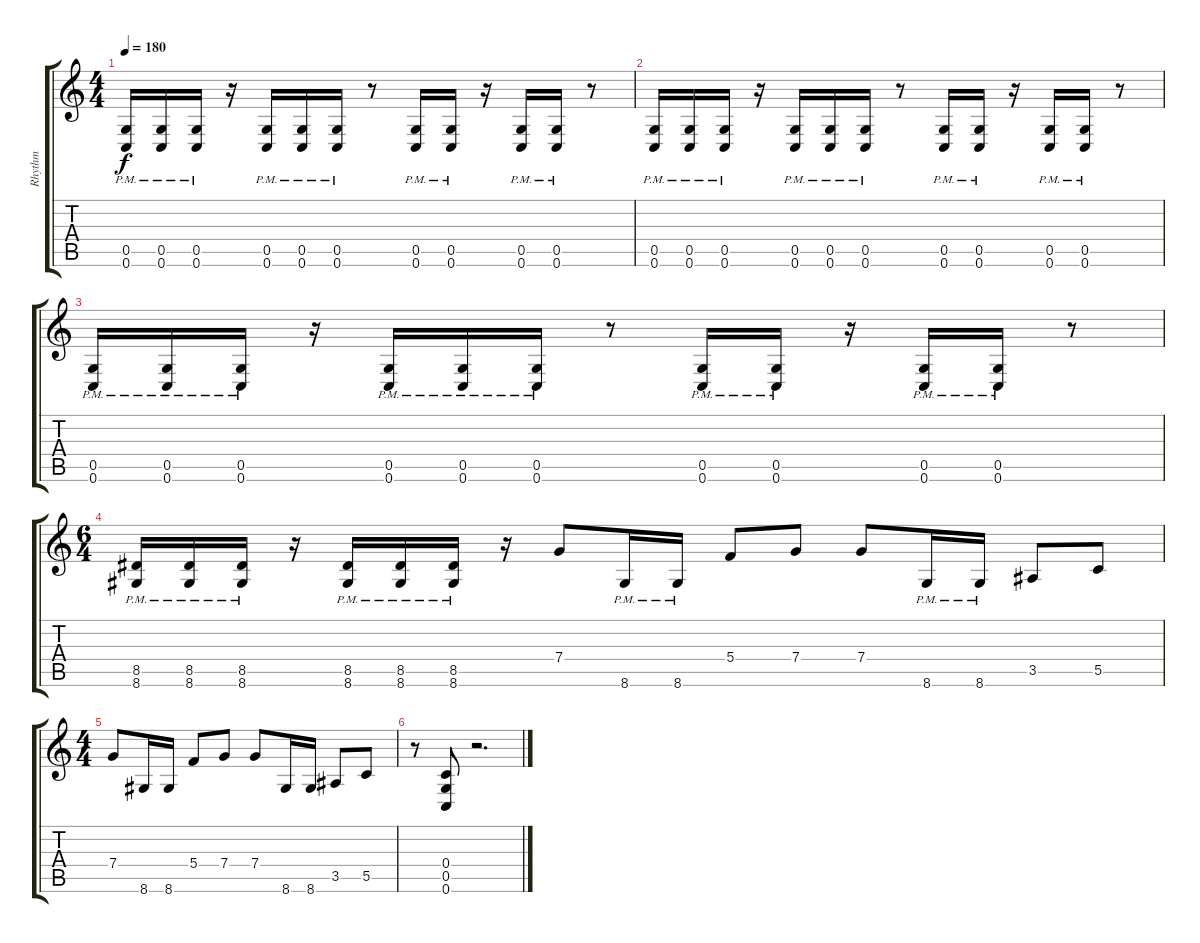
\track ("Rhythm" "Rhythm") {instrument distortionguitar}
\staff {score tabs}
\tuning (D4 A3 F3 C3 G2 C2) {hide}
\ts (4 4)
\tempo 180
\clef g2
\ks c
(0.5{pm} 0.6{pm}).16{dy f} (0.5{pm} 0.6{pm}).16 (0.5{pm} 0.6{pm}).16 r.16 (0.5{pm} 0.6{pm}).16 (0.5{pm} 0.6{pm}).16 (0.5{pm} 0.6{pm}).16 r.8 (0.5{pm} 0.6{pm}).16 (0.5{pm} 0.6{pm}).16 r.16 (0.5{pm} 0.6{pm}).16 (0.5{pm} 0.6{pm}).16 r.8 |
(0.5{pm} 0.6{pm}).16 (0.5{pm} 0.6{pm}).16 (0.5{pm} 0.6{pm}).16 r.16 (0.5{pm} 0.6{pm}).16 (0.5{pm} 0.6{pm}).16 (0.5{pm} 0.6{pm}).16 r.8 (0.5{pm} 0.6{pm}).16 (0.5{pm} 0.6{pm}).16 r.16 (0.5{pm} 0.6{pm}).16 (0.5{pm} 0.6{pm}).16 r.8 |
(0.5{pm} 0.6{pm}).16 (0.5{pm} 0.6{pm}).16 (0.5{pm} 0.6{pm}).16 r.16 (0.5{pm} 0.6{pm}).16 (0.5{pm} 0.6{pm}).16 (0.5{pm} 0.6{pm}).16 r.8 (0.5{pm} 0.6{pm}).16 (0.5{pm} 0.6{pm}).16 r.16 (0.5{pm} 0.6{pm}).16 (0.5{pm} 0.6{pm}).16 r.8 |
\ts (6 4)
(8.5{pm} 8.6{pm}).16 (8.5{pm} 8.6{pm}).16 (8.5{pm} 8.6{pm}).16 r.16 (8.5{pm} 8.6{pm}).16 (8.5{pm} 8.6{pm}).16 (8.5{pm} 8.6{pm}).16 r.16 7.4.8 8.6{pm}.16 8.6{pm}.16 5.4.8 7.4.8 7.4.8 8.6{pm}.16 8.6{pm}.16 3.5.8 5.5.8 |
\ts (4 4)
7.4.8 8.6.16 8.6.16 5.4.8 7.4.8 7.4.8 8.6.16 8.6.16 3.5.8 5.5.8 |
r.8 (0.4 0.5 0.6).8 r.2{d}
